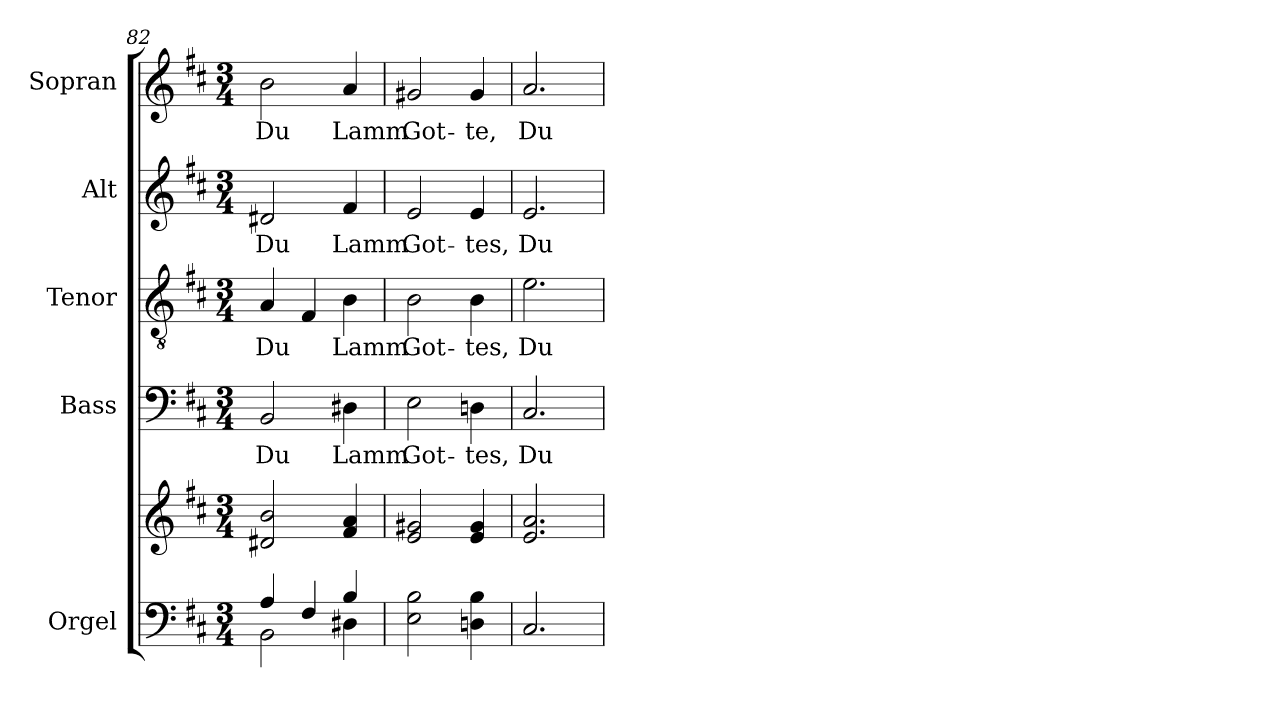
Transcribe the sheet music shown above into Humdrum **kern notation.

**kern	**kern	**kern	**text	**kern	**text	**kern	**text	**kern	**text
*part5	*part5	*part4	*part4	*part3	*part3	*part2	*part2	*part1	*part1
*staff6	*staff5	*staff4	*staff4	*staff3	*staff3	*staff2	*staff2	*staff1	*staff1
*I"Orgel	*	*I"Bass	*	*I"Tenor	*	*I"Alt	*	*I"Sopran	*
*I'Org.	*	*I'B.	*	*I'T.	*	*I'A.	*	*I'S.	*
!!LO:LB:g=z
*clefF4	*clefG2	*clefF4	*	*clefGv2	*	*clefG2	*	*clefG2	*
*k[f#c#]	*k[f#c#]	*k[f#c#]	*	*k[f#c#]	*	*k[f#c#]	*	*k[f#c#]	*
*D:	*D:	*D:	*	*D:	*	*D:	*	*D:	*
*M3/4	*M3/4	*M3/4	*	*M3/4	*	*M3/4	*	*M3/4	*
=82	=82	=82	=82	=82	=82	=82	=82	=82	=82
*^	*	*	*	*	*	*	*	*	*
4A/	2BB\	2d#X/ 2b/	2BB/	Du	4A/	Du	2d#X/	Du	2b\	Du
4F#/	.	.	.	.	4F#/	.	.	.	.	.
4B/	4D#X\	4f#/ 4a/	4D#X\	Lamm	4B\	Lamm	4f#/	Lamm	4a/	Lamm
*v	*v	*	*	*	*	*	*	*	*	*
=83	=83	=83	=83	=83	=83	=83	=83	=83	=83
2E\ 2B\	2e/ 2g#X/	2E\	Got-	2B\	Got-	2e/	Got-	2g#X/	Got-
4Dn\ 4B\	4e/ 4g#/	4Dn\	-tes,	4B\	-tes,	4e/	-tes,	4g#/	-te,
=84	=84	=84	=84	=84	=84	=84	=84	=84	=84
2.C#/	2.e/ 2.a/	2.C#/	Du	2.e\	Du	2.e/	Du	2.a/	Du
=	=	=	=	=	=	=	=	=	=
*-	*-	*-	*-	*-	*-	*-	*-	*-	*-
